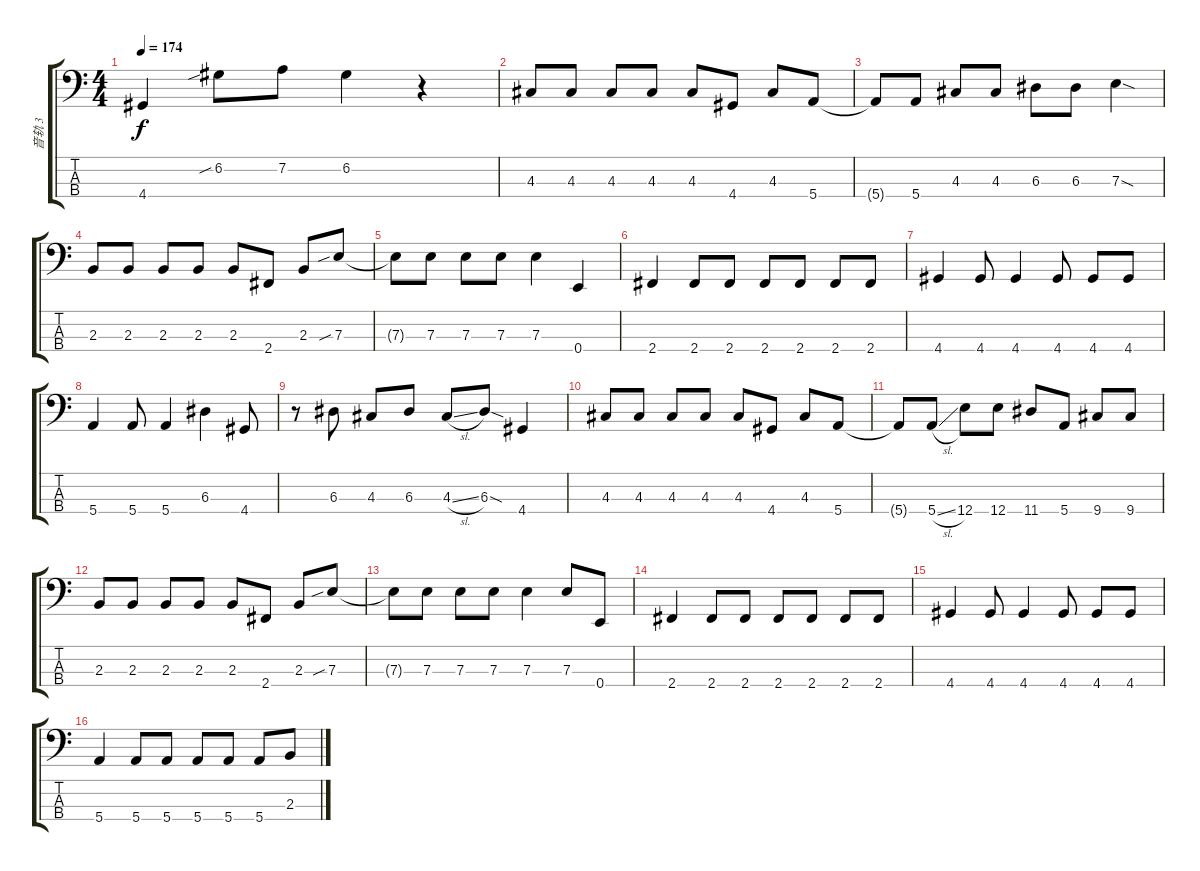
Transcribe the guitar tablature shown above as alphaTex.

\track ("音轨 3" "音轨 3") {instrument electricbassfinger}
\staff {score tabs}
\tuning (G2 D2 A1 E1) {hide}
\ts (4 4)
\tempo 174
\clef f4
\ks c
4.4{t}.4{dy f} 6.2{sib}.8 7.2.8 6.2.4 r.4 |
4.3.8 4.3.8 4.3.8 4.3.8 4.3.8 4.4.8 4.3.8 5.4.8 |
5.4{t}.8 5.4.8 4.3.8 4.3.8 6.3.8 6.3.8 7.3{sod}.4 |
2.3.8 2.3.8 2.3.8 2.3.8 2.3.8 2.4.8 2.3.8 7.3{sib}.8 |
7.3{t}.8 7.3.8 7.3.8 7.3.8 7.3.4 0.4.4 |
2.4.4 2.4.8 2.4.8 2.4.8 2.4.8 2.4.8 2.4.8 |
4.4.4 4.4.8 4.4.4 4.4.8 4.4.8 4.4.8 |
5.4.4 5.4.8 5.4.4 6.3.4 4.4.8 |
r.8 6.3.8 4.3.8 6.3.8 4.3{sl}.8 6.3{sod}.8 4.4.4 |
4.3.8 4.3.8 4.3.8 4.3.8 4.3.8 4.4.8 4.3.8 5.4.8 |
5.4{t}.8 5.4{sl}.8 12.4.8 12.4.8 11.4.8 5.4.8 9.4.8 9.4.8 |
2.3.8 2.3.8 2.3.8 2.3.8 2.3.8 2.4.8 2.3.8 7.3{sib}.8 |
7.3{t}.8 7.3.8 7.3.8 7.3.8 7.3.4 7.3.8 0.4.8 |
2.4.4 2.4.8 2.4.8 2.4.8 2.4.8 2.4.8 2.4.8 |
4.4.4 4.4.8 4.4.4 4.4.8 4.4.8 4.4.8 |
5.4.4 5.4.8 5.4.8 5.4.8 5.4.8 5.4.8 2.3.8
